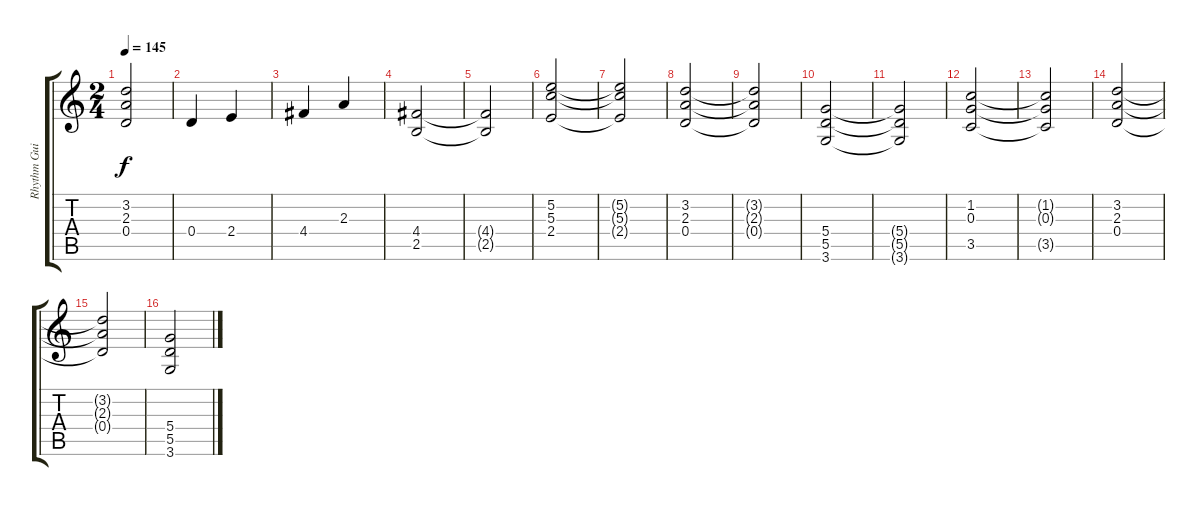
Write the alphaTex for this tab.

\track ("Rhythm Guitar" "Rhythm Gui") {instrument distortionguitar}
\staff {score tabs}
\tuning (E4 B3 G3 D3 A2 E2) {hide}
\ts (2 4)
\tempo 145
\clef g2
\ks c
(3.2{t} 2.3{t} 0.4{t}).2{dy f} |
0.4.4 2.4.4 |
4.4.4 2.3.4 |
(4.4 2.5).2 |
(4.4{t} 2.5{t}).2 |
(5.2 5.3 2.4).2 |
(5.2{t} 5.3{t} 2.4{t}).2 |
(3.2 2.3 0.4).2 |
(3.2{t} 2.3{t} 0.4{t}).2 |
(5.4 5.5 3.6).2 |
(5.4{t} 5.5{t} 3.6{t}).2 |
(1.2 0.3 3.5).2 |
(1.2{t} 0.3{t} 3.5{t}).2 |
(3.2 2.3 0.4).2 |
(3.2{t} 2.3{t} 0.4{t}).2 |
(5.4 5.5 3.6).2
